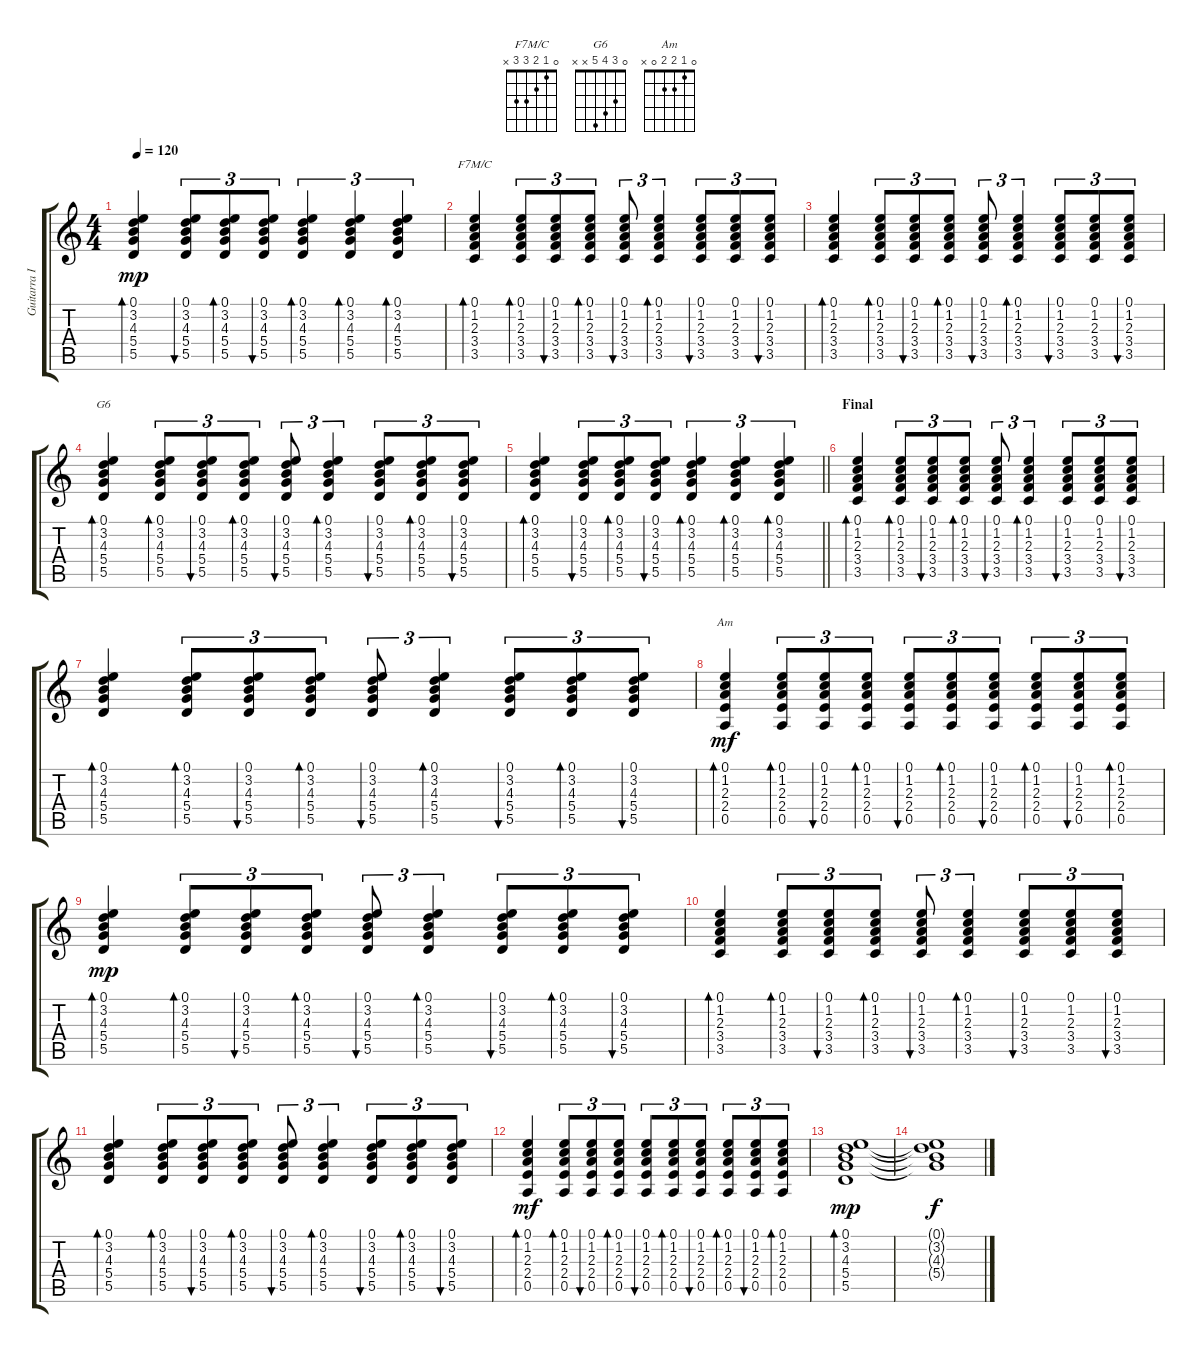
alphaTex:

\track ("Guitarra I" "Guitarra I") {instrument acousticguitarsteel}
\staff {score tabs}
\tuning (E4 B3 G3 D3 A2 E2) {hide}
\chord ("F7M/C" 0 1 2 3 3 x)
\chord ("G6" 0 3 4 5 x x)
\chord ("Am" 0 1 2 2 0 x)
\ts (4 4)
\tempo 120
\clef g2
\ks c
(0.1 3.2 4.3 5.4 5.5).4{bd 30 dy mp} (0.1 3.2 4.3 5.4 5.5).8{tu (3 2) bu 30} (0.1 3.2 4.3 5.4 5.5).8{tu (3 2) bd 30} (0.1 3.2 4.3 5.4 5.5).8{tu (3 2) bu 30} (0.1 3.2 4.3 5.4 5.5).4{tu (3 2) bd 30} (0.1 3.2 4.3 5.4 5.5).4{tu (3 2) bd 30} (0.1 3.2 4.3 5.4 5.5).4{tu (3 2) bd 30} |
(0.1 1.2 2.3 3.4 3.5).4{bd 30 ch "F7M/C"} (0.1 1.2 2.3 3.4 3.5).8{tu (3 2) bd 30} (0.1 1.2 2.3 3.4 3.5).8{tu (3 2) bu 30} (0.1 1.2 2.3 3.4 3.5).8{tu (3 2) bd 30} (0.1 1.2 2.3 3.4 3.5).8{tu (3 2) bu 30} (0.1 1.2 2.3 3.4 3.5).4{tu (3 2) bd 30} (0.1 1.2 2.3 3.4 3.5).8{tu (3 2) bu 30} (0.1 1.2 2.3 3.4 3.5).8{tu (3 2)} (0.1 1.2 2.3 3.4 3.5).8{tu (3 2) bu 30} |
(0.1 1.2 2.3 3.4 3.5).4{bd 30} (0.1 1.2 2.3 3.4 3.5).8{tu (3 2) bd 30} (0.1 1.2 2.3 3.4 3.5).8{tu (3 2) bu 30} (0.1 1.2 2.3 3.4 3.5).8{tu (3 2) bd 30} (0.1 1.2 2.3 3.4 3.5).8{tu (3 2) bu 30} (0.1 1.2 2.3 3.4 3.5).4{tu (3 2) bd 30} (0.1 1.2 2.3 3.4 3.5).8{tu (3 2) bu 30} (0.1 1.2 2.3 3.4 3.5).8{tu (3 2)} (0.1 1.2 2.3 3.4 3.5).8{tu (3 2) bu 30} |
(0.1 3.2 4.3 5.4 5.5).4{bd 30 ch "G6"} (0.1 3.2 4.3 5.4 5.5).8{tu (3 2) bd 30} (0.1 3.2 4.3 5.4 5.5).8{tu (3 2) bu 30} (0.1 3.2 4.3 5.4 5.5).8{tu (3 2) bd 30} (0.1 3.2 4.3 5.4 5.5).8{tu (3 2) bu 30} (0.1 3.2 4.3 5.4 5.5).4{tu (3 2) bd 30} (0.1 3.2 4.3 5.4 5.5).8{tu (3 2) bu 30} (0.1 3.2 4.3 5.4 5.5).8{tu (3 2) bd 30} (0.1 3.2 4.3 5.4 5.5).8{tu (3 2) bu 30} |
\barLineRight lightlight
(0.1 3.2 4.3 5.4 5.5).4{bd 30} (0.1 3.2 4.3 5.4 5.5).8{tu (3 2) bu 30} (0.1 3.2 4.3 5.4 5.5).8{tu (3 2) bd 30} (0.1 3.2 4.3 5.4 5.5).8{tu (3 2) bu 30} (0.1 3.2 4.3 5.4 5.5).4{tu (3 2) bd 30} (0.1 3.2 4.3 5.4 5.5).4{tu (3 2) bd 30} (0.1 3.2 4.3 5.4 5.5).4{tu (3 2) bd 30} |
\section ("" "Final")
(0.1 1.2 2.3 3.4 3.5).4{bd 30} (0.1 1.2 2.3 3.4 3.5).8{tu (3 2) bd 30} (0.1 1.2 2.3 3.4 3.5).8{tu (3 2) bu 30} (0.1 1.2 2.3 3.4 3.5).8{tu (3 2) bd 30} (0.1 1.2 2.3 3.4 3.5).8{tu (3 2) bu 30} (0.1 1.2 2.3 3.4 3.5).4{tu (3 2) bd 30} (0.1 1.2 2.3 3.4 3.5).8{tu (3 2) bu 30} (0.1 1.2 2.3 3.4 3.5).8{tu (3 2)} (0.1 1.2 2.3 3.4 3.5).8{tu (3 2) bu 30} |
(0.1 3.2 4.3 5.4 5.5).4{bd 30} (0.1 3.2 4.3 5.4 5.5).8{tu (3 2) bd 30} (0.1 3.2 4.3 5.4 5.5).8{tu (3 2) bu 30} (0.1 3.2 4.3 5.4 5.5).8{tu (3 2) bd 30} (0.1 3.2 4.3 5.4 5.5).8{tu (3 2) bu 30} (0.1 3.2 4.3 5.4 5.5).4{tu (3 2) bd 30} (0.1 3.2 4.3 5.4 5.5).8{tu (3 2) bu 30} (0.1 3.2 4.3 5.4 5.5).8{tu (3 2) bd 30} (0.1 3.2 4.3 5.4 5.5).8{tu (3 2) bu 30} |
(0.1 1.2 2.3 2.4 0.5).4{bd 30 ch "Am" dy mf} (0.1 1.2 2.3 2.4 0.5).8{tu (3 2) bd 30} (0.1 1.2 2.3 2.4 0.5).8{tu (3 2) bu 30} (0.1 1.2 2.3 2.4 0.5).8{tu (3 2) bd 30} (0.1 1.2 2.3 2.4 0.5).8{tu (3 2) bu 30} (0.1 1.2 2.3 2.4 0.5).8{tu (3 2) bd 30} (0.1 1.2 2.3 2.4 0.5).8{tu (3 2) bu 30} (0.1 1.2 2.3 2.4 0.5).8{tu (3 2) bd 30} (0.1 1.2 2.3 2.4 0.5).8{tu (3 2) bu 30} (0.1 1.2 2.3 2.4 0.5).8{tu (3 2) bd 30} |
(0.1 3.2 4.3 5.4 5.5).4{bd 30 dy mp} (0.1 3.2 4.3 5.4 5.5).8{tu (3 2) bd 30} (0.1 3.2 4.3 5.4 5.5).8{tu (3 2) bu 30} (0.1 3.2 4.3 5.4 5.5).8{tu (3 2) bd 30} (0.1 3.2 4.3 5.4 5.5).8{tu (3 2) bu 30} (0.1 3.2 4.3 5.4 5.5).4{tu (3 2) bd 30} (0.1 3.2 4.3 5.4 5.5).8{tu (3 2) bu 30} (0.1 3.2 4.3 5.4 5.5).8{tu (3 2) bd 30} (0.1 3.2 4.3 5.4 5.5).8{tu (3 2) bu 30} |
(0.1 1.2 2.3 3.4 3.5).4{bd 30} (0.1 1.2 2.3 3.4 3.5).8{tu (3 2) bd 30} (0.1 1.2 2.3 3.4 3.5).8{tu (3 2) bu 30} (0.1 1.2 2.3 3.4 3.5).8{tu (3 2) bd 30} (0.1 1.2 2.3 3.4 3.5).8{tu (3 2) bu 30} (0.1 1.2 2.3 3.4 3.5).4{tu (3 2) bd 30} (0.1 1.2 2.3 3.4 3.5).8{tu (3 2) bu 30} (0.1 1.2 2.3 3.4 3.5).8{tu (3 2)} (0.1 1.2 2.3 3.4 3.5).8{tu (3 2) bu 30} |
(0.1 3.2 4.3 5.4 5.5).4{bd 30} (0.1 3.2 4.3 5.4 5.5).8{tu (3 2) bd 30} (0.1 3.2 4.3 5.4 5.5).8{tu (3 2) bu 30} (0.1 3.2 4.3 5.4 5.5).8{tu (3 2) bd 30} (0.1 3.2 4.3 5.4 5.5).8{tu (3 2) bu 30} (0.1 3.2 4.3 5.4 5.5).4{tu (3 2) bd 30} (0.1 3.2 4.3 5.4 5.5).8{tu (3 2) bu 30} (0.1 3.2 4.3 5.4 5.5).8{tu (3 2) bd 30} (0.1 3.2 4.3 5.4 5.5).8{tu (3 2) bu 30} |
(0.1 1.2 2.3 2.4 0.5).4{bd 30 dy mf} (0.1 1.2 2.3 2.4 0.5).8{tu (3 2) bd 30} (0.1 1.2 2.3 2.4 0.5).8{tu (3 2) bu 30} (0.1 1.2 2.3 2.4 0.5).8{tu (3 2) bd 30} (0.1 1.2 2.3 2.4 0.5).8{tu (3 2) bu 30} (0.1 1.2 2.3 2.4 0.5).8{tu (3 2) bd 30} (0.1 1.2 2.3 2.4 0.5).8{tu (3 2) bu 30} (0.1 1.2 2.3 2.4 0.5).8{tu (3 2) bd 30} (0.1 1.2 2.3 2.4 0.5).8{tu (3 2) bu 30} (0.1 1.2 2.3 2.4 0.5).8{tu (3 2) bd 30} |
(0.1 3.2 4.3 5.4 5.5).1{bd 30 dy mp} |
(0.1{t} 3.2{t} 4.3{t} 5.4{t}).1{dy f}
